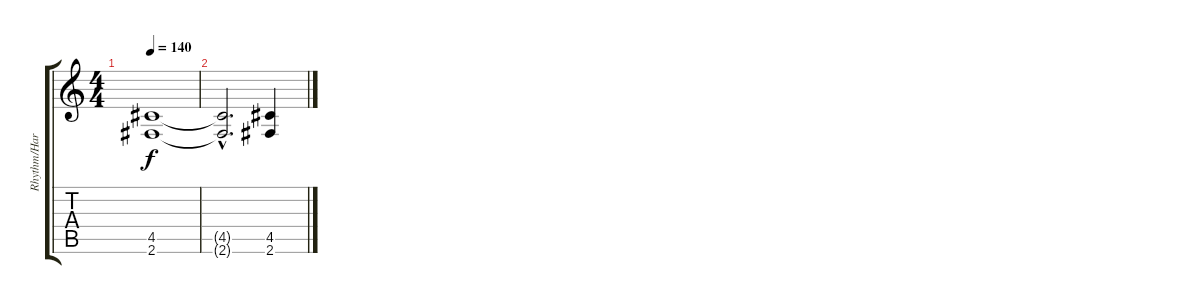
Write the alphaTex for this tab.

\track ("Rhythm/Harmony" "Rhythm/Har") {instrument distortionguitar}
\staff {score tabs}
\tuning (E4 B3 G3 D3 A2 E2) {hide}
\ts (4 4)
\tempo 140
\clef g2
\ks c
(4.5{t} 2.6{t}).1{dy f} |
(4.5{hac t} 2.6{hac t}).2{d} (4.5 2.6).4
